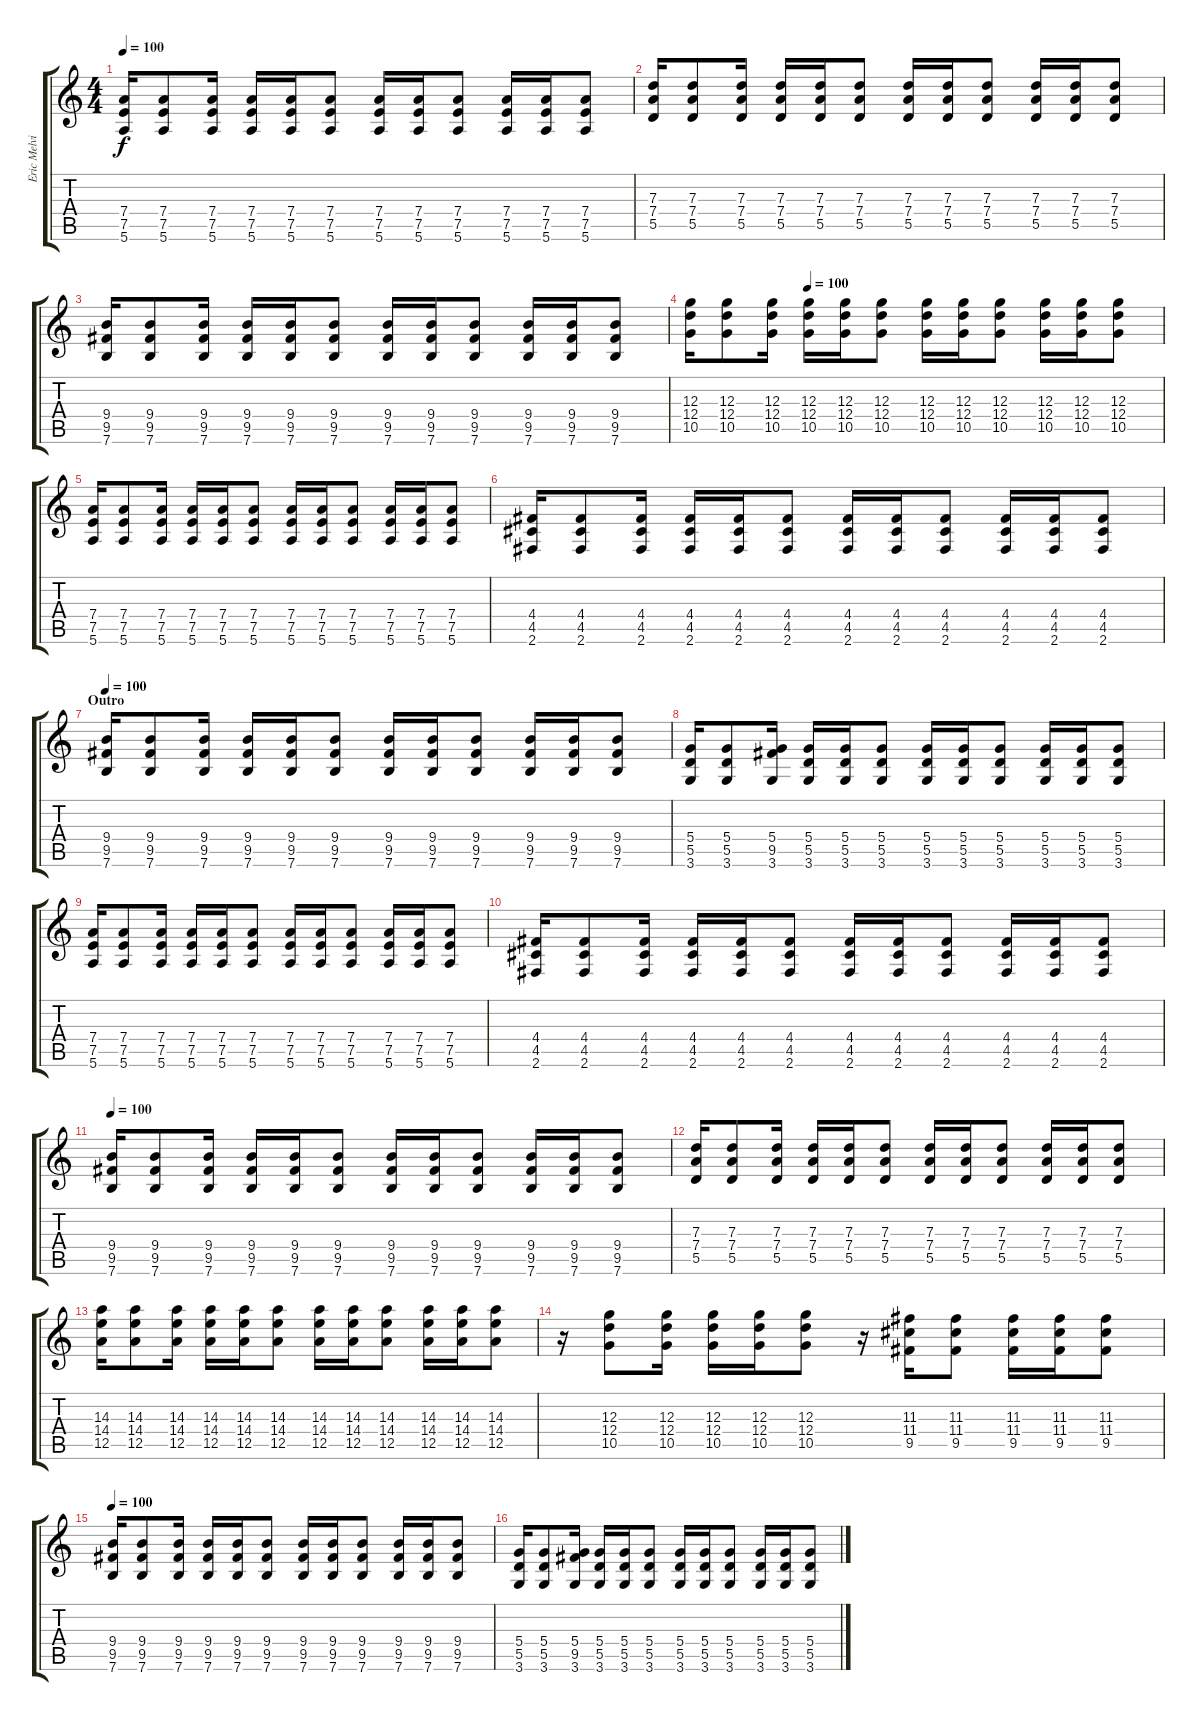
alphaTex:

\track ("Eric Melvin" "Eric Melvi") {instrument overdrivenguitar}
\staff {score tabs}
\tuning (E4 B3 G3 D3 A2 E2) {hide}
\ts (4 4)
\tempo 100
\clef g2
\ks c
(7.4 7.5 5.6).16{dy f} (7.4 7.5 5.6).8 (7.4 7.5 5.6).16 (7.4 7.5 5.6).16 (7.4 7.5 5.6).16 (7.4 7.5 5.6).8 (7.4 7.5 5.6).16 (7.4 7.5 5.6).16 (7.4 7.5 5.6).8 (7.4 7.5 5.6).16 (7.4 7.5 5.6).16 (7.4 7.5 5.6).8 |
(7.3 7.4 5.5).16 (7.3 7.4 5.5).8 (7.3 7.4 5.5).16 (7.3 7.4 5.5).16 (7.3 7.4 5.5).16 (7.3 7.4 5.5).8 (7.3 7.4 5.5).16 (7.3 7.4 5.5).16 (7.3 7.4 5.5).8 (7.3 7.4 5.5).16 (7.3 7.4 5.5).16 (7.3 7.4 5.5).8 |
(9.4 9.5 7.6).16 (9.4 9.5 7.6).8 (9.4 9.5 7.6).16 (9.4 9.5 7.6).16 (9.4 9.5 7.6).16 (9.4 9.5 7.6).8 (9.4 9.5 7.6).16 (9.4 9.5 7.6).16 (9.4 9.5 7.6).8 (9.4 9.5 7.6).16 (9.4 9.5 7.6).16 (9.4 9.5 7.6).8 |
\tempo (100 0.25)
(12.3 12.4 10.5).16 (12.3 12.4 10.5).8 (12.3 12.4 10.5).16 (12.3 12.4 10.5).16 (12.3 12.4 10.5).16 (12.3 12.4 10.5).8 (12.3 12.4 10.5).16 (12.3 12.4 10.5).16 (12.3 12.4 10.5).8 (12.3 12.4 10.5).16 (12.3 12.4 10.5).16 (12.3 12.4 10.5).8 |
(7.4 7.5 5.6).16 (7.4 7.5 5.6).8 (7.4 7.5 5.6).16 (7.4 7.5 5.6).16 (7.4 7.5 5.6).16 (7.4 7.5 5.6).8 (7.4 7.5 5.6).16 (7.4 7.5 5.6).16 (7.4 7.5 5.6).8 (7.4 7.5 5.6).16 (7.4 7.5 5.6).16 (7.4 7.5 5.6).8 |
(4.4 4.5 2.6).16 (4.4 4.5 2.6).8 (4.4 4.5 2.6).16 (4.4 4.5 2.6).16 (4.4 4.5 2.6).16 (4.4 4.5 2.6).8 (4.4 4.5 2.6).16 (4.4 4.5 2.6).16 (4.4 4.5 2.6).8 (4.4 4.5 2.6).16 (4.4 4.5 2.6).16 (4.4 4.5 2.6).8 |
\section ("" "Outro")
\tempo 100
(9.4 9.5 7.6).16 (9.4 9.5 7.6).8 (9.4 9.5 7.6).16 (9.4 9.5 7.6).16 (9.4 9.5 7.6).16 (9.4 9.5 7.6).8 (9.4 9.5 7.6).16 (9.4 9.5 7.6).16 (9.4 9.5 7.6).8 (9.4 9.5 7.6).16 (9.4 9.5 7.6).16 (9.4 9.5 7.6).8 |
(5.4 5.5 3.6).16 (5.4 5.5 3.6).8 (5.4 9.5 3.6).16 (5.4 5.5 3.6).16 (5.4 5.5 3.6).16 (5.4 5.5 3.6).8 (5.4 5.5 3.6).16 (5.4 5.5 3.6).16 (5.4 5.5 3.6).8 (5.4 5.5 3.6).16 (5.4 5.5 3.6).16 (5.4 5.5 3.6).8 |
(7.4 7.5 5.6).16 (7.4 7.5 5.6).8 (7.4 7.5 5.6).16 (7.4 7.5 5.6).16 (7.4 7.5 5.6).16 (7.4 7.5 5.6).8 (7.4 7.5 5.6).16 (7.4 7.5 5.6).16 (7.4 7.5 5.6).8 (7.4 7.5 5.6).16 (7.4 7.5 5.6).16 (7.4 7.5 5.6).8 |
(4.4 4.5 2.6).16 (4.4 4.5 2.6).8 (4.4 4.5 2.6).16 (4.4 4.5 2.6).16 (4.4 4.5 2.6).16 (4.4 4.5 2.6).8 (4.4 4.5 2.6).16 (4.4 4.5 2.6).16 (4.4 4.5 2.6).8 (4.4 4.5 2.6).16 (4.4 4.5 2.6).16 (4.4 4.5 2.6).8 |
\tempo 100
(9.4 9.5 7.6).16 (9.4 9.5 7.6).8 (9.4 9.5 7.6).16 (9.4 9.5 7.6).16 (9.4 9.5 7.6).16 (9.4 9.5 7.6).8 (9.4 9.5 7.6).16 (9.4 9.5 7.6).16 (9.4 9.5 7.6).8 (9.4 9.5 7.6).16 (9.4 9.5 7.6).16 (9.4 9.5 7.6).8 |
(7.3 7.4 5.5).16 (7.3 7.4 5.5).8 (7.3 7.4 5.5).16 (7.3 7.4 5.5).16 (7.3 7.4 5.5).16 (7.3 7.4 5.5).8 (7.3 7.4 5.5).16 (7.3 7.4 5.5).16 (7.3 7.4 5.5).8 (7.3 7.4 5.5).16 (7.3 7.4 5.5).16 (7.3 7.4 5.5).8 |
(14.3 14.4 12.5).16 (14.3 14.4 12.5).8 (14.3 14.4 12.5).16 (14.3 14.4 12.5).16 (14.3 14.4 12.5).16 (14.3 14.4 12.5).8 (14.3 14.4 12.5).16 (14.3 14.4 12.5).16 (14.3 14.4 12.5).8 (14.3 14.4 12.5).16 (14.3 14.4 12.5).16 (14.3 14.4 12.5).8 |
r.16 (12.3 12.4 10.5).8 (12.3 12.4 10.5).16 (12.3 12.4 10.5).16 (12.3 12.4 10.5).16 (12.3 12.4 10.5).8 r.16 (11.3 11.4 9.5).16 (11.3 11.4 9.5).8 (11.3 11.4 9.5).16 (11.3 11.4 9.5).16 (11.3 11.4 9.5).8 |
\tempo 100
(9.4 9.5 7.6).16 (9.4 9.5 7.6).8 (9.4 9.5 7.6).16 (9.4 9.5 7.6).16 (9.4 9.5 7.6).16 (9.4 9.5 7.6).8 (9.4 9.5 7.6).16 (9.4 9.5 7.6).16 (9.4 9.5 7.6).8 (9.4 9.5 7.6).16 (9.4 9.5 7.6).16 (9.4 9.5 7.6).8 |
(5.4 5.5 3.6).16 (5.4 5.5 3.6).8 (5.4 9.5 3.6).16 (5.4 5.5 3.6).16 (5.4 5.5 3.6).16 (5.4 5.5 3.6).8 (5.4 5.5 3.6).16 (5.4 5.5 3.6).16 (5.4 5.5 3.6).8 (5.4 5.5 3.6).16 (5.4 5.5 3.6).16 (5.4 5.5 3.6).8
